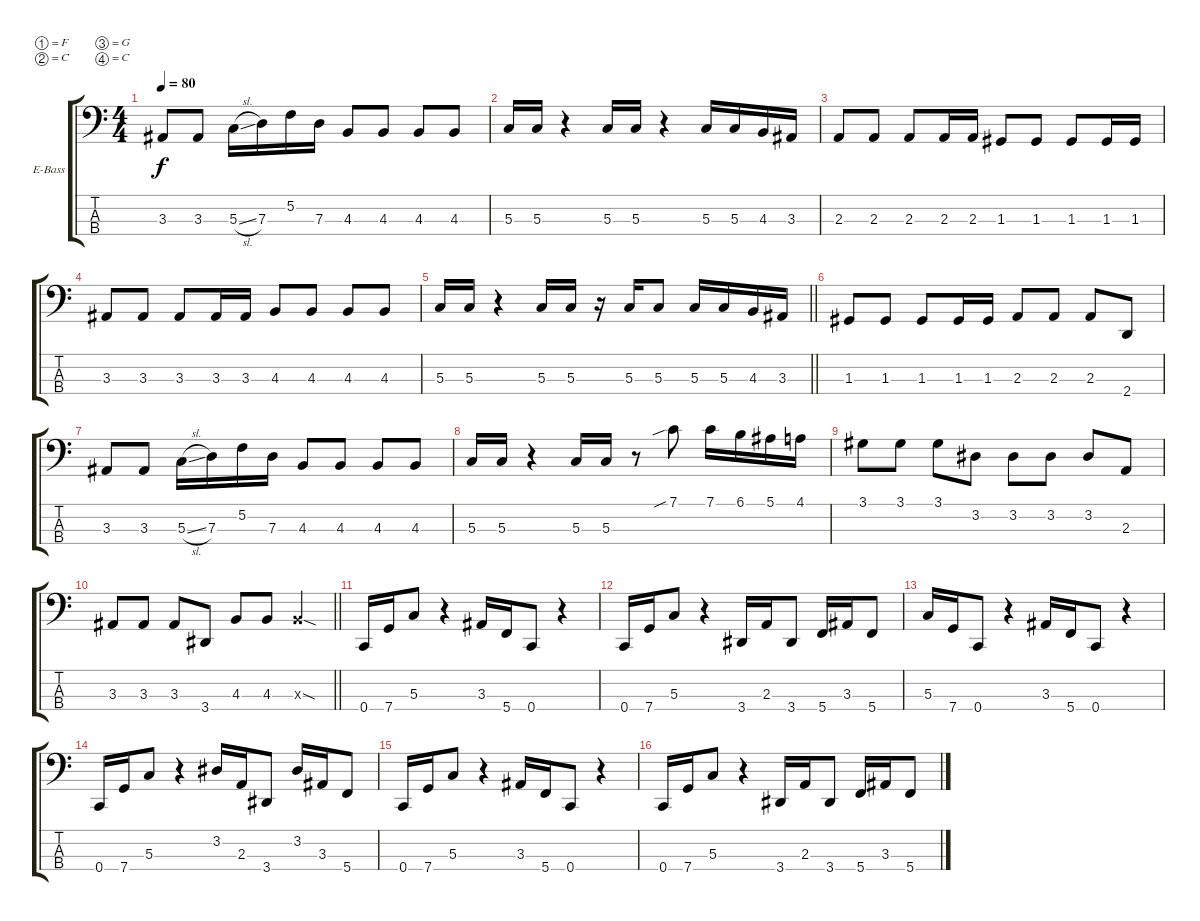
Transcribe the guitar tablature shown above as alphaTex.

\bracketExtendMode groupsimilarinstruments
\firstSystemTrackNameOrientation horizontal
\otherSystemsTrackNameOrientation horizontal
\track ("Untitled" "E-Bass") {instrument electricbasspick}
\staff {score tabs}
\tuning (F2 C2 G1 C1)
\ts (4 4)
\tempo 80
\clef f4
\ks c
3.3.8{dy f} 3.3.8 5.3{sl}.16 7.3.16 5.2.16 7.3.16 4.3.8 4.3.8 4.3.8 4.3.8 |
5.3.16 5.3.16 r.4 5.3.16 5.3.16 r.4 5.3.16 5.3.16 4.3.16 3.3.16 |
2.3.8 2.3.8 2.3.8 2.3.16 2.3.16 1.3.8 1.3.8 1.3.8 1.3.16 1.3.16 |
3.3.8 3.3.8 3.3.8 3.3.16 3.3.16 4.3.8 4.3.8 4.3.8 4.3.8 |
\barLineRight lightlight
5.3.16 5.3.16 r.4 5.3.16 5.3.16 r.16 5.3.16 5.3.8 5.3.16 5.3.16 4.3.16 3.3.16 |
\section ("" " ")
1.3.8 1.3.8 1.3.8 1.3.16 1.3.16 2.3.8 2.3.8 2.3.8 2.4.8 |
3.3.8 3.3.8 5.3{sl}.16 7.3.16 5.2.16 7.3.16 4.3.8 4.3.8 4.3.8 4.3.8 |
5.3.16 5.3.16 r.4 5.3.16 5.3.16 r.8 7.1{sib}.8 7.1.16 6.1.16 5.1.16 4.1.16 |
3.1.8 3.1.8 3.1.8 3.2.8 3.2.8 3.2.8 3.2.8 2.3.8 |
\barLineRight lightlight
3.3.8 3.3.8 3.3.8 3.4.8 4.3.8 4.3.8 4.3{sod x}.4 |
0.4.16 7.4.16 5.3.8 r.4 3.3.16 5.4.16 0.4.8 r.4 |
0.4.16 7.4.16 5.3.8 r.4 3.4.16 2.3.16 3.4.8 5.4.16 3.3.16 5.4.8 |
5.3.16 7.4.16 0.4.8 r.4 3.3.16 5.4.16 0.4.8 r.4 |
0.4.16 7.4.16 5.3.8 r.4 3.2.16 2.3.16 3.4.8 3.2.16 3.3.16 5.4.8 |
0.4.16 7.4.16 5.3.8 r.4 3.3.16 5.4.16 0.4.8 r.4 |
0.4.16 7.4.16 5.3.8 r.4 3.4.16 2.3.16 3.4.8 5.4.16 3.3.16 5.4.8
